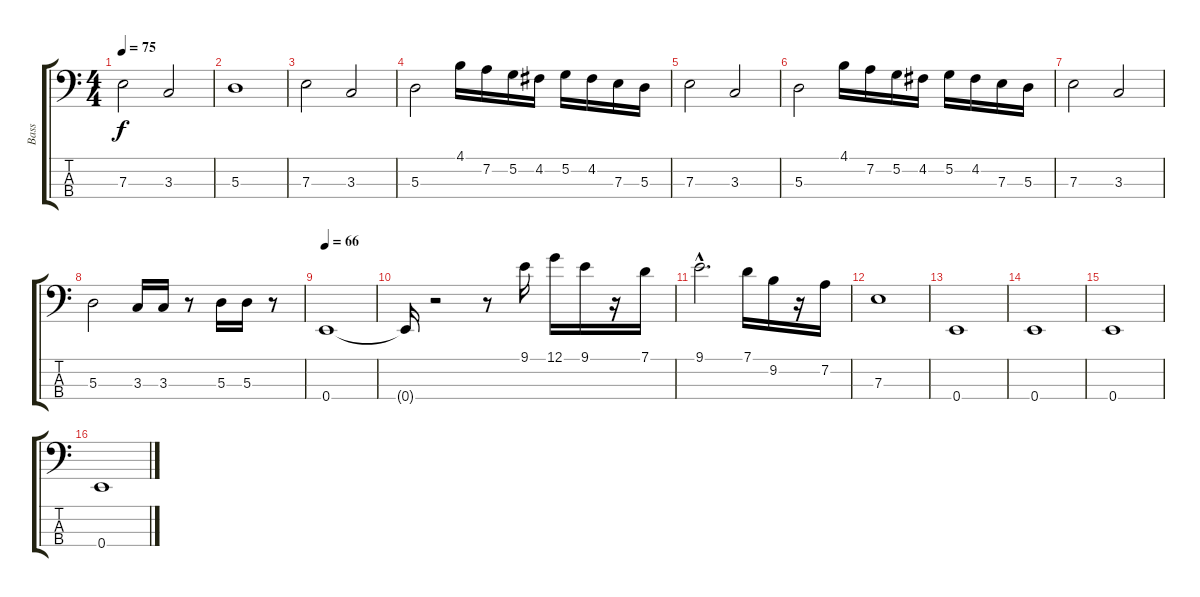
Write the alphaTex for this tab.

\track ("Bass" "Bass") {instrument electricbassfinger}
\staff {score tabs}
\tuning (G2 D2 A1 E1) {hide}
\ts (4 4)
\tempo 75
\clef f4
\ks c
7.3.2{dy f instrument electricbassfinger} 3.3.2 |
5.3.1 |
7.3.2 3.3.2 |
5.3.2 4.1.16 7.2.16 5.2.16 4.2.16 5.2.16 4.2.16 7.3.16 5.3.16 |
7.3.2 3.3.2 |
5.3.2 4.1.16 7.2.16 5.2.16 4.2.16 5.2.16 4.2.16 7.3.16 5.3.16 |
7.3.2 3.3.2 |
5.3.2 3.3.16 3.3.16 r.8 5.3.16 5.3.16 r.8 |
\tempo 66
0.4.1 |
0.4{t}.16 r.2 r.8 9.1.16 12.1.16 9.1.16 r.16 7.1.16 |
9.1{hac}.2{d} 7.1.16 9.2.16 r.16 7.2.16 |
7.3.1 |
0.4.1 |
0.4.1 |
0.4.1 |
0.4.1
